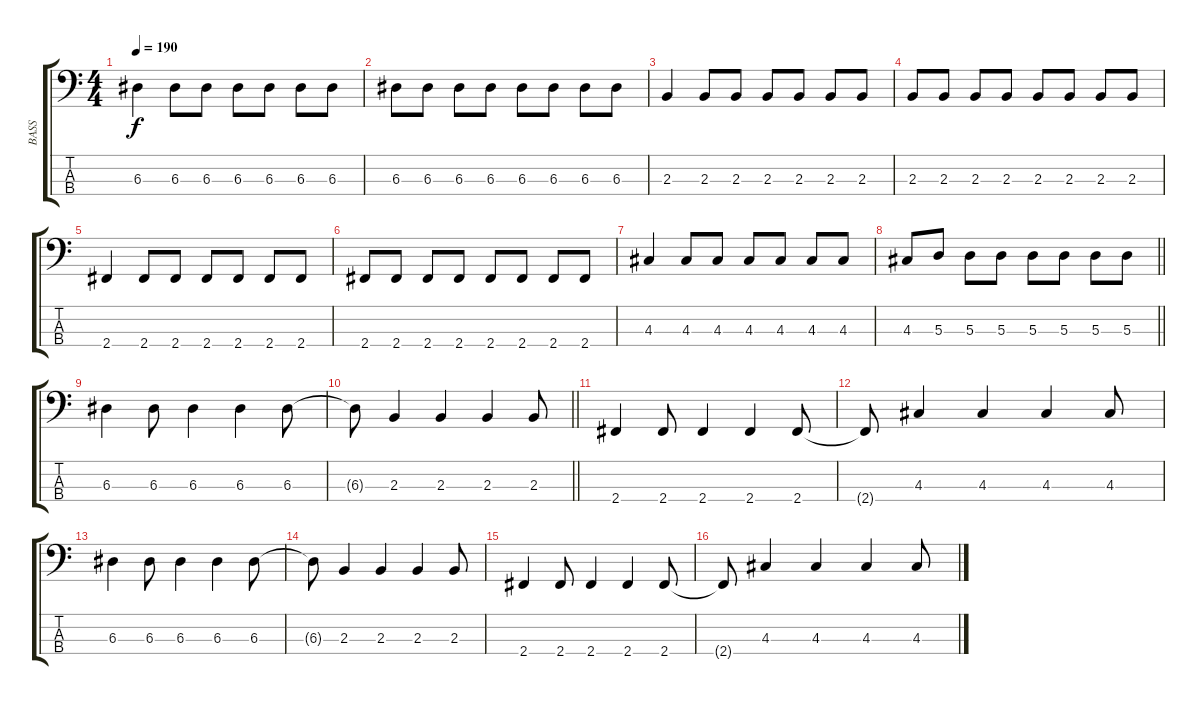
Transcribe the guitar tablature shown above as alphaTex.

\track ("BASS" "BASS") {instrument electricbassfinger}
\staff {score tabs}
\tuning (G2 D2 A1 E1) {hide}
\ts (4 4)
\tempo 190
\clef f4
\ks c
6.3.4{dy f} 6.3.8 6.3.8 6.3.8 6.3.8 6.3.8 6.3.8 |
6.3.8 6.3.8 6.3.8 6.3.8 6.3.8 6.3.8 6.3.8 6.3.8 |
2.3.4 2.3.8 2.3.8 2.3.8 2.3.8 2.3.8 2.3.8 |
2.3.8 2.3.8 2.3.8 2.3.8 2.3.8 2.3.8 2.3.8 2.3.8 |
2.4.4 2.4.8 2.4.8 2.4.8 2.4.8 2.4.8 2.4.8 |
2.4.8 2.4.8 2.4.8 2.4.8 2.4.8 2.4.8 2.4.8 2.4.8 |
4.3.4 4.3.8 4.3.8 4.3.8 4.3.8 4.3.8 4.3.8 |
\barLineRight lightlight
4.3.8 5.3.8 5.3.8 5.3.8 5.3.8 5.3.8 5.3.8 5.3.8 |
6.3.4 6.3.8 6.3.4 6.3.4 6.3.8 |
\barLineRight lightlight
6.3{t}.8 2.3.4 2.3.4 2.3.4 2.3.8 |
\section ("" "")
2.4.4 2.4.8 2.4.4 2.4.4 2.4.8 |
2.4{t}.8 4.3.4 4.3.4 4.3.4 4.3.8 |
6.3.4 6.3.8 6.3.4 6.3.4 6.3.8 |
6.3{t}.8 2.3.4 2.3.4 2.3.4 2.3.8 |
2.4.4 2.4.8 2.4.4 2.4.4 2.4.8 |
2.4{t}.8 4.3.4 4.3.4 4.3.4 4.3.8
